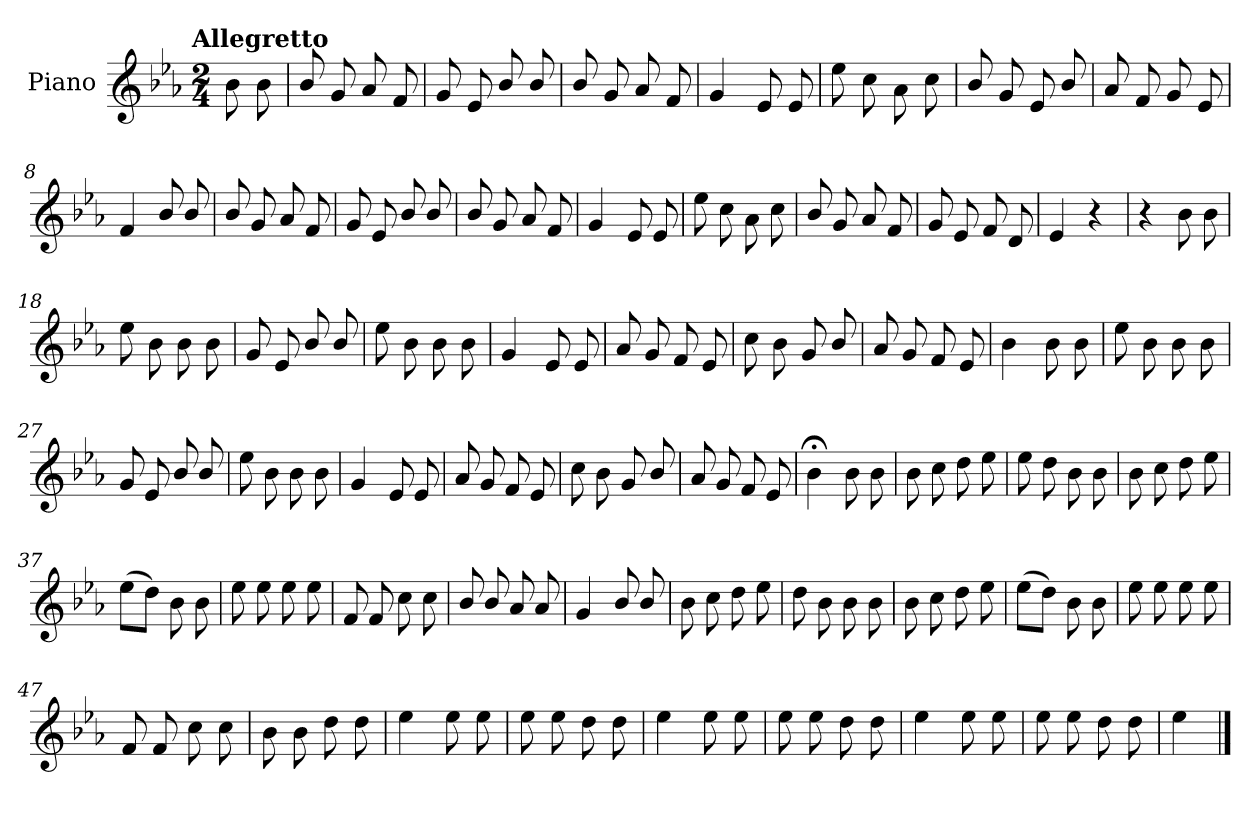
**kern
*part1
*staff1
*I"Piano
*I'Pno.
*clefG2
*k[b-e-a-]
!!LO:TX:omd:t=Allegretto
*M2/4
*MM116
=
8b-\
8b-\
=1
8b-/
8g/
8a-/
8f/
=2
8g/
8e-/
8b-/
8b-/
=3
8b-/
8g/
8a-/
8f/
=4
4g/
8e-/
8e-/
!!LO:LB:g=z
=5
8ee-\
8cc\
8a-\
8cc\
=6
8b-/
8g/
8e-/
8b-/
=7
8a-/
8f/
8g/
8e-/
=8
4f/
8b-/
8b-/
=9
8b-/
8g/
8a-/
8f/
=10
8g/
8e-/
8b-/
8b-/
!!LO:LB:g=z
=11
8b-/
8g/
8a-/
8f/
=12
4g/
8e-/
8e-/
=13
8ee-\
8cc\
8a-\
8cc\
=14
8b-/
8g/
8a-/
8f/
=15
8g/
8e-/
8f/
8d/
=16
4e-/
4r
!!LO:LB:g=z
=17
4r
8b-\
8b-\
=18
8ee-\
8b-\
8b-\
8b-\
=19
8g/
8e-/
8b-/
8b-/
=20
8ee-\
8b-\
8b-\
8b-\
=21
4g/
8e-/
8e-/
=22
8a-/
8g/
8f/
8e-/
!!LO:LB:g=z
=23
8cc\
8b-\
8g/
8b-/
=24
8a-/
8g/
8f/
8e-/
=25
4b-\
8b-\
8b-\
=26
8ee-\
8b-\
8b-\
8b-\
=27
8g/
8e-/
8b-/
8b-/
=28
8ee-\
8b-\
8b-\
8b-\
!!LO:LB:g=z
=29
4g/
8e-/
8e-/
=30
8a-/
8g/
8f/
8e-/
=31
8cc\
8b-\
8g/
8b-/
=32
8a-/
8g/
8f/
8e-/
=33
4b-;<\
8b-\
8b-\
=34
8b-\
8cc\
8dd\
8ee-\
!!LO:LB:g=z
=35
8ee-\
8dd\
8b-\
8b-\
=36
8b-\
8cc\
8dd\
8ee-\
=37
(>8ee-\L
8dd\J)
8b-\
8b-\
=38
8ee-\
8ee-\
8ee-\
8ee-\
=39
8f/
8f/
8cc\
8cc\
!!LO:LB:g=z
=40
8b-/
8b-/
8a-/
8a-/
=41
4g/
8b-/
8b-/
=42
8b-\
8cc\
8dd\
8ee-\
=43
8dd\
8b-\
8b-\
8b-\
=44
8b-\
8cc\
8dd\
8ee-\
!!LO:LB:g=z
=45
(>8ee-\L
8dd\J)
8b-\
8b-\
=46
8ee-\
8ee-\
8ee-\
8ee-\
=47
8f/
8f/
8cc\
8cc\
=48
8b-\
8b-\
8dd\
8dd\
=49
4ee-\
8ee-\
8ee-\
!!LO:LB:g=z
=50
8ee-\
8ee-\
8dd\
8dd\
=51
4ee-\
8ee-\
8ee-\
=52
8ee-\
8ee-\
8dd\
8dd\
=53
4ee-\
8ee-\
8ee-\
=54
8ee-\
8ee-\
8dd\
8dd\
=55
4ee-\
==
*-
